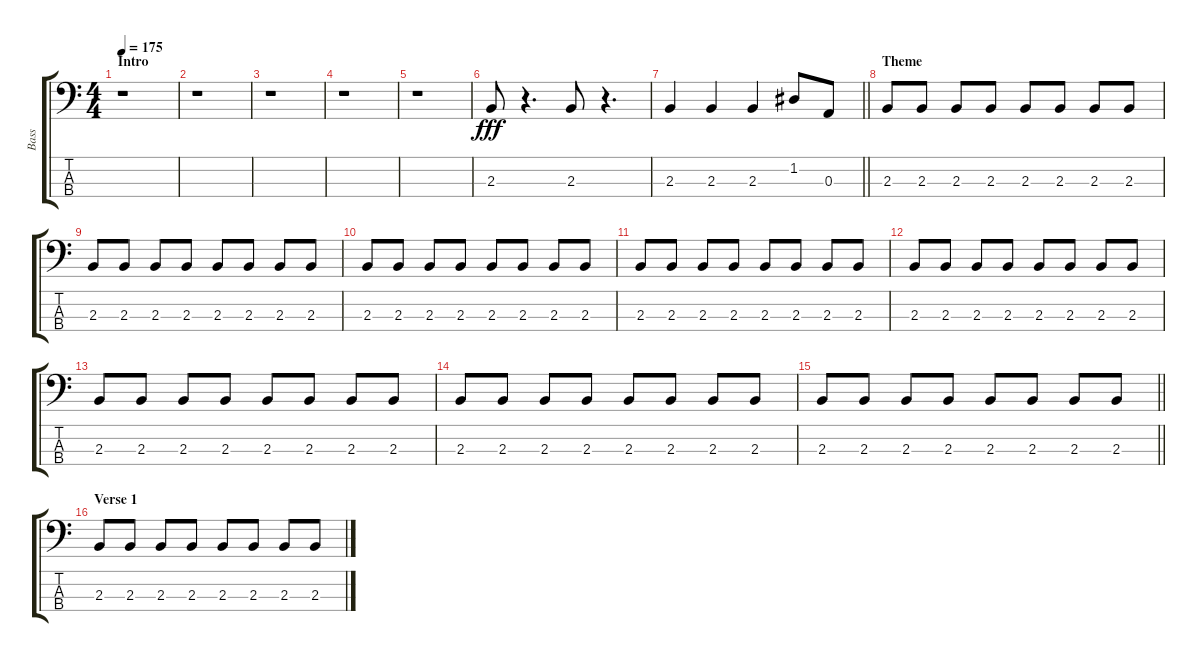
\track ("Bass" "Bass") {instrument electricbassfinger}
\staff {score tabs}
\tuning (G2 D2 A1 E1) {hide}
\ts (4 4)
\section ("" "Intro")
\tempo 175
\clef f4
\ks c
r.1{dy fff instrument electricbassfinger} |
r.1 |
r.1 |
r.1 |
r.1 |
2.3.8 r.4{d} 2.3.8 r.4{d} |
\barLineRight lightlight
2.3.4 2.3.4 2.3.4 1.2.8 0.3.8 |
\section ("" "Theme")
2.3.8 2.3.8 2.3.8 2.3.8 2.3.8 2.3.8 2.3.8 2.3.8 |
2.3.8 2.3.8 2.3.8 2.3.8 2.3.8 2.3.8 2.3.8 2.3.8 |
2.3.8 2.3.8 2.3.8 2.3.8 2.3.8 2.3.8 2.3.8 2.3.8 |
2.3.8 2.3.8 2.3.8 2.3.8 2.3.8 2.3.8 2.3.8 2.3.8 |
2.3.8 2.3.8 2.3.8 2.3.8 2.3.8 2.3.8 2.3.8 2.3.8 |
2.3.8 2.3.8 2.3.8 2.3.8 2.3.8 2.3.8 2.3.8 2.3.8 |
2.3.8 2.3.8 2.3.8 2.3.8 2.3.8 2.3.8 2.3.8 2.3.8 |
\barLineRight lightlight
2.3.8 2.3.8 2.3.8 2.3.8 2.3.8 2.3.8 2.3.8 2.3.8 |
\section ("" "Verse 1")
2.3.8 2.3.8 2.3.8 2.3.8 2.3.8 2.3.8 2.3.8 2.3.8
